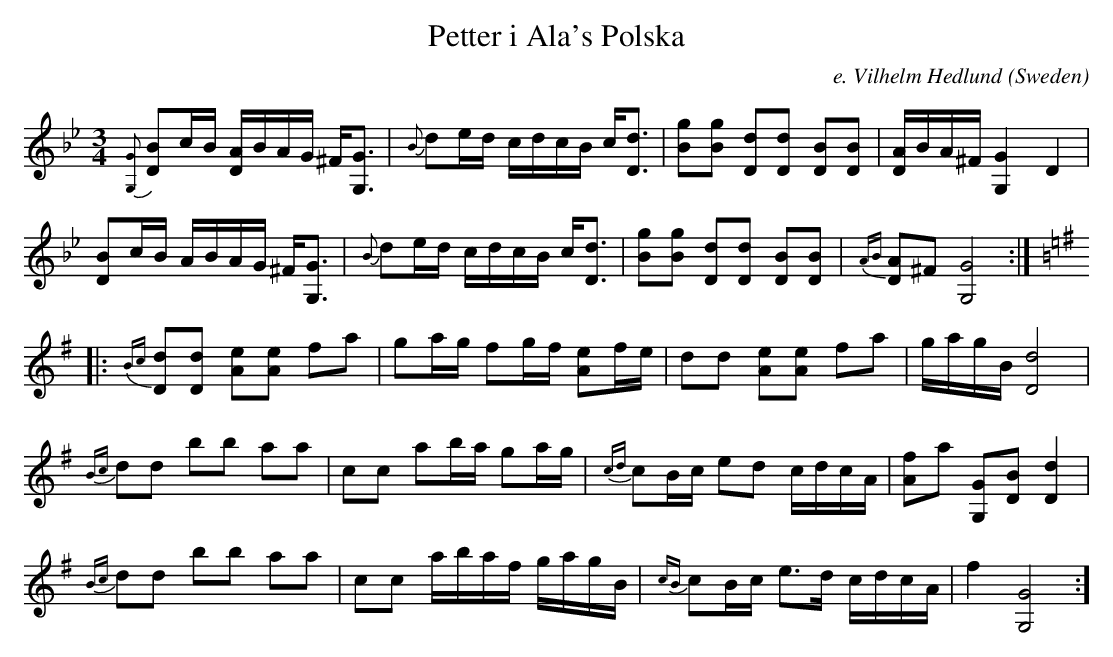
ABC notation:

X:1
T:Petter i Ala's Polska
C:e. Vilhelm Hedlund
O:Sweden
M:3/4
K:G minor
{[G,G]}[DB]c/B/ [DA]/B/A/G/ ^F<[G,G] | {B}de/d/ c/d/c/B/ c<[Dd] | \
[Bg][Bg] [Dd][Dd] [DB][DB] | [DA]/B/A/^F/ [G,G]2 D2 |
[DB]c/B/ A/B/A/G/ ^F<[G,G] | {B}de/d/ c/d/c/B/ c<[Dd] |\
[Bg][Bg] [Dd][Dd] [DB][DB] | {AB}[DA]^F [G,G]4 :: [K:G]
{Bc}[Dd][Dd] [Ae][Ae] fa | ga/g/ fg/f/ [Ae]f/e/ | \
dd [Ae][Ae] fa | g/a/g/B/ [Dd]4 |
{Bc}dd bb aa | cc ab/a/ ga/g/ | \
{cd}cB/c/ ed c/d/c/A/ | [Af]a [G,G][DB] [Dd]2 |
{Bc}dd bb aa | cc a/b/a/f/  g/a/g/B/ | \
{cB}cB/c/ e>d c/d/c/A/ | f2 [G,G]4 :]
